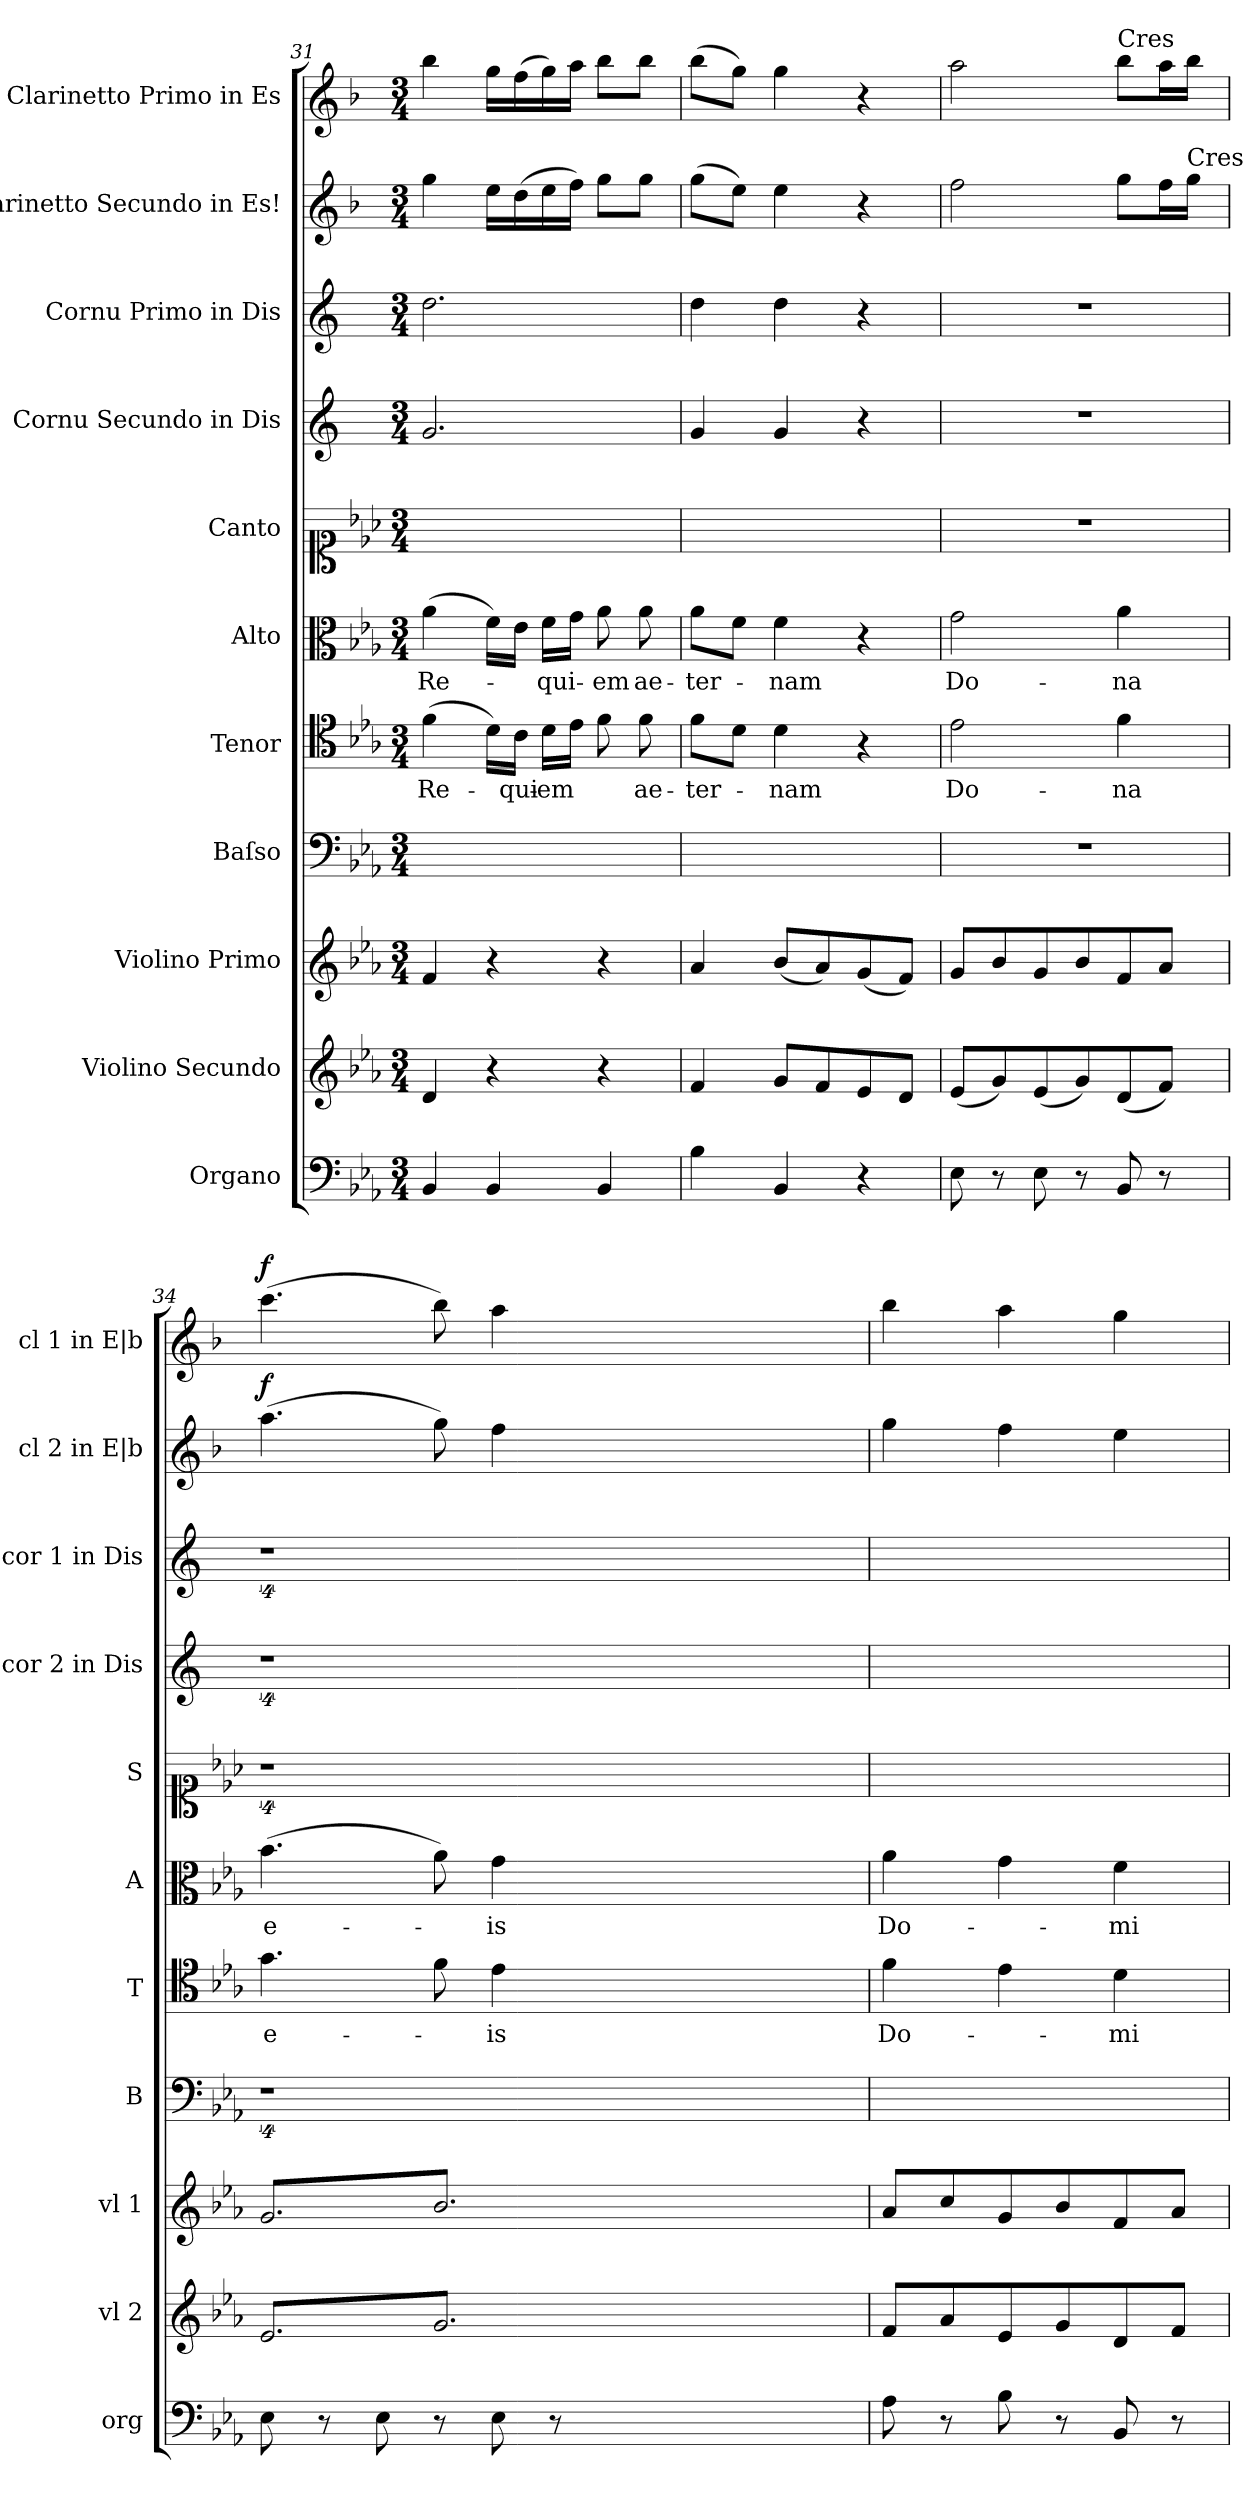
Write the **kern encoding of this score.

**kern	**kern	**kern	**kern	**kern	**text	**kern	**text	**kern	**kern	**kern	**kern	**dynam	**kern	**dynam
*part11	*part10	*part9	*part8	*part7	*part7	*part6	*part6	*part5	*part4	*part3	*part2	*part2	*part1	*part1
*staff11	*staff10	*staff9	*staff8	*staff7	*staff7	*staff6	*staff6	*staff5	*staff4	*staff3	*staff2	*staff2	*staff1	*staff1
*I"Organo	*I"Violino Secundo	*I"Violino Primo	*I"Baſso	*I"Tenor	*	*I"Alto	*	*I"Canto	*I"Cornu Secundo in Dis	*I"Cornu Primo in Dis	*I"Clarinetto Secundo in Es!	*	*I"Clarinetto Primo in Es	*
*I'org	*I'vl 2	*I'vl 1	*I'B	*I'T	*	*I'A	*	*I'S	*I'cor 2 in Dis	*I'cor 1 in Dis	*I'cl 2 in E|b	*	*I'cl 1 in E|b	*
*clefF4	*clefG2	*clefG2	*clefF4	*clefC4	*	*clefC3	*	*clefC1	*clefG2	*clefG2	*clefG2	*	*clefG2	*
*	*	*	*	*	*	*	*	*	*ITrd5c9	*ITrd5c9	*ITrd1c2	*	*ITrd1c2	*
*k[b-e-a-]	*k[b-e-a-]	*k[b-e-a-]	*k[b-e-a-]	*k[b-e-a-]	*	*k[b-e-a-]	*	*k[b-e-a-]	*k[b-e-a-]	*k[b-e-a-]	*k[b-e-a-]	*	*k[b-e-a-]	*
*E-:	*E-:	*E-:	*E-:	*E-:	*	*E-:	*	*E-:	*E-:	*E-:	*E-:	*	*E-:	*
*M3/4	*M3/4	*M3/4	*M3/4	*M3/4	*	*M3/4	*	*M3/4	*M3/4	*M3/4	*M3/4	*	*M3/4	*
=31	=31	=31	=31	=31	=31	=31	=31	=31	=31	=31	=31	=31	=31	=31
4BB-/	4d/	4f/	2.ryy	(4f\	Re-	(4a-\	Re-	2.ryy	2.B-/	2.f\	4ff\	.	4aa-\	.
4BB-/	4r	4r	.	16d\LL)	.	16f\LL)	.	.	.	.	16dd\LL	.	16ff\LL	.
.	.	.	.	16c\JJ	-qui-	16e-\JJ	.	.	.	.	(16cc\	.	(16ee-\	.
.	.	.	.	16d\LL	-em	16f\LL	-qui-	.	.	.	16dd\	.	16ff\)	.
.	.	.	.	16e-\JJ	.	16g\JJ	.	.	.	.	16ee-\JJ)	.	16gg\JJ	.
4BB-/	4r	4r	.	8f\	.	8a-\	-em	.	.	.	8ff\L	.	8aa-\L	.
.	.	.	.	8f\	ae-	8a-\	ae-	.	.	.	8ff\J	.	8aa-\J	.
=32	=32	=32	=32	=32	=32	=32	=32	=32	=32	=32	=32	=32	=32	=32
4B-\	4f/	4a-/	2.ryy	8f\L	-ter-	8a-\L	-ter-	2.ryy	4B-/	4f\	(8ff\L	.	(8aa-\L	.
.	.	.	.	8d\J	.	8f\J	.	.	.	.	8dd\J)	.	8ff\J)	.
4BB-/	8g/L	(8b-/L	.	4d\	-nam	4f\	-nam	.	4B-/	4f\	4dd\	.	4ff\	.
.	8f/	8a-/)	.	.	.	.	.	.	.	.	.	.	.	.
4r	8e-/	(8g/	.	4r	.	4r	.	.	4r	4r	4r	.	4r	.
.	8d/J	8f/J)	.	.	.	.	.	.	.	.	.	.	.	.
=33	=33	=33	=33	=33	=33	=33	=33	=33	=33	=33	=33	=33	=33	=33
8E-\	(8e-/L	8g/L	2.r	2e-\	Do-	2g\	Do-	2.r	2.r	2.r	2ee-\	.	2gg\	.
8r	8g/)	8b-/	.	.	.	.	.	.	.	.	.	.	.	.
8E-\	(8e-/	8g/	.	.	.	.	.	.	.	.	.	.	.	.
8r	8g/)	8b-/	.	.	.	.	.	.	.	.	.	.	.	.
!	!	!	!	!	!	!	!	!	!	!	!	!	!LO:TX:a:t=Cres	!
8BB-/	(8d/	8f/	.	4f\	-na	4a-\	-na	.	.	.	8ff\L	.	8aa-\L	.
8r	8f/J)	8a-/J	.	.	.	.	.	.	.	.	16ee-\L	.	16gg\L	.
!	!	!	!	!	!	!	!	!	!	!	!LO:TX:a:t=Cres	!	!	!
.	.	.	.	.	.	.	.	.	.	.	16ff\JJ	.	16aa-\JJ	.
=34	=34	=34	=34	=34	=34	=34	=34	=34	=34	=34	=34	=34	=34	=34
!	!	!	!	!	!	!	!	!	!	!	!	!LO:DY:a	!	!LO:DY:a
*	*tremolo	*	*	*	*	*	*	*	*	*	*	*	*	*
*	*	*tremolo	*	*	*	*	*	*	*	*	*	*	*	*
8E-\	8e-/L	8g/L	4%9r	4.g\	e-	(4.b-\	e-	4%9r	4%9r	4%9r	(4.gg\	f.	(4.bb-\	f.
8r	8g/	8b-/	.	.	.	.	.	.	.	.	.	.	.	.
8E-\	8e-/	8g/	.	.	.	.	.	.	.	.	.	.	.	.
8r	8g/	8b-/	.	8f\	.	8a-\)	.	.	.	.	8ff\)	.	8aa-\)	.
8E-\	8e-/	8g/	.	4e-\	-is	4g\	-is	.	.	.	4ee-\	.	4gg\	.
8r	8g/J	8b-/J	.	.	.	.	.	.	.	.	.	.	.	.
*	*	*Xtremolo	*	*	*	*	*	*	*	*	*	*	*	*
*	*Xtremolo	*	*	*	*	*	*	*	*	*	*	*	*	*
1.ryy	1.ryy	1.ryy	.	1.ryy	.	1.ryy	.	.	.	.	1.ryy	.	1.ryy	.
.	.	.	.	.	.	.	.	.	.	.	.	.	.	.
.	.	.	.	.	.	.	.	.	.	.	.	.	.	.
=35	=35	=35	=35	=35	=35	=35	=35	=35	=35	=35	=35	=35	=35	=35
8A-\	8f/L	8a-/L	2.ryy	4f\	Do-	4a-\	Do-	2.ryy	2.ryy	2.ryy	4ff\	.	4aa-\	.
8r	8a-/	8cc/	.	.	.	.	.	.	.	.	.	.	.	.
8B-\	8e-/	8g/	.	4e-\	.	4g\	.	.	.	.	4ee-\	.	4gg\	.
8r	8g/	8b-/	.	.	.	.	.	.	.	.	.	.	.	.
8BB-/	8d/	8f/	.	4d\	-mi-	4f\	-mi-	.	.	.	4dd\	.	4ff\	.
8r	8f/J	8a-/J	.	.	.	.	.	.	.	.	.	.	.	.
=	=	=	=	=	=	=	=	=	=	=	=	=	=	=
*-	*-	*-	*-	*-	*-	*-	*-	*-	*-	*-	*-	*-	*-	*-
